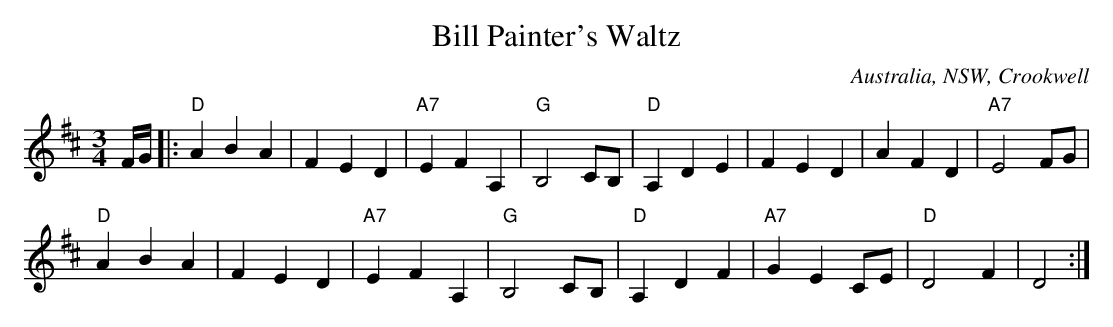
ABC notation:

X:1
T:Bill Painter's Waltz
O:Australia, NSW, Crookwell
M:3/4
L:1/8
K:D
F/2G/2|:"D"A2 B2 A2|F2 E2 D2|"A7"E2 F2 A,2|"G"B,4 CB,|"D"A,2 D2 E2|F2 E2 D2|A2 F2 D2|"A7"E4 FG|
"D"A2 B2 A2|F2 E2 D2|"A7"E2 F2 A,2|"G"B,4 CB,|"D"A,2 D2 F2|"A7"G2 E2 CE|"D"D4 F2|D4:|
